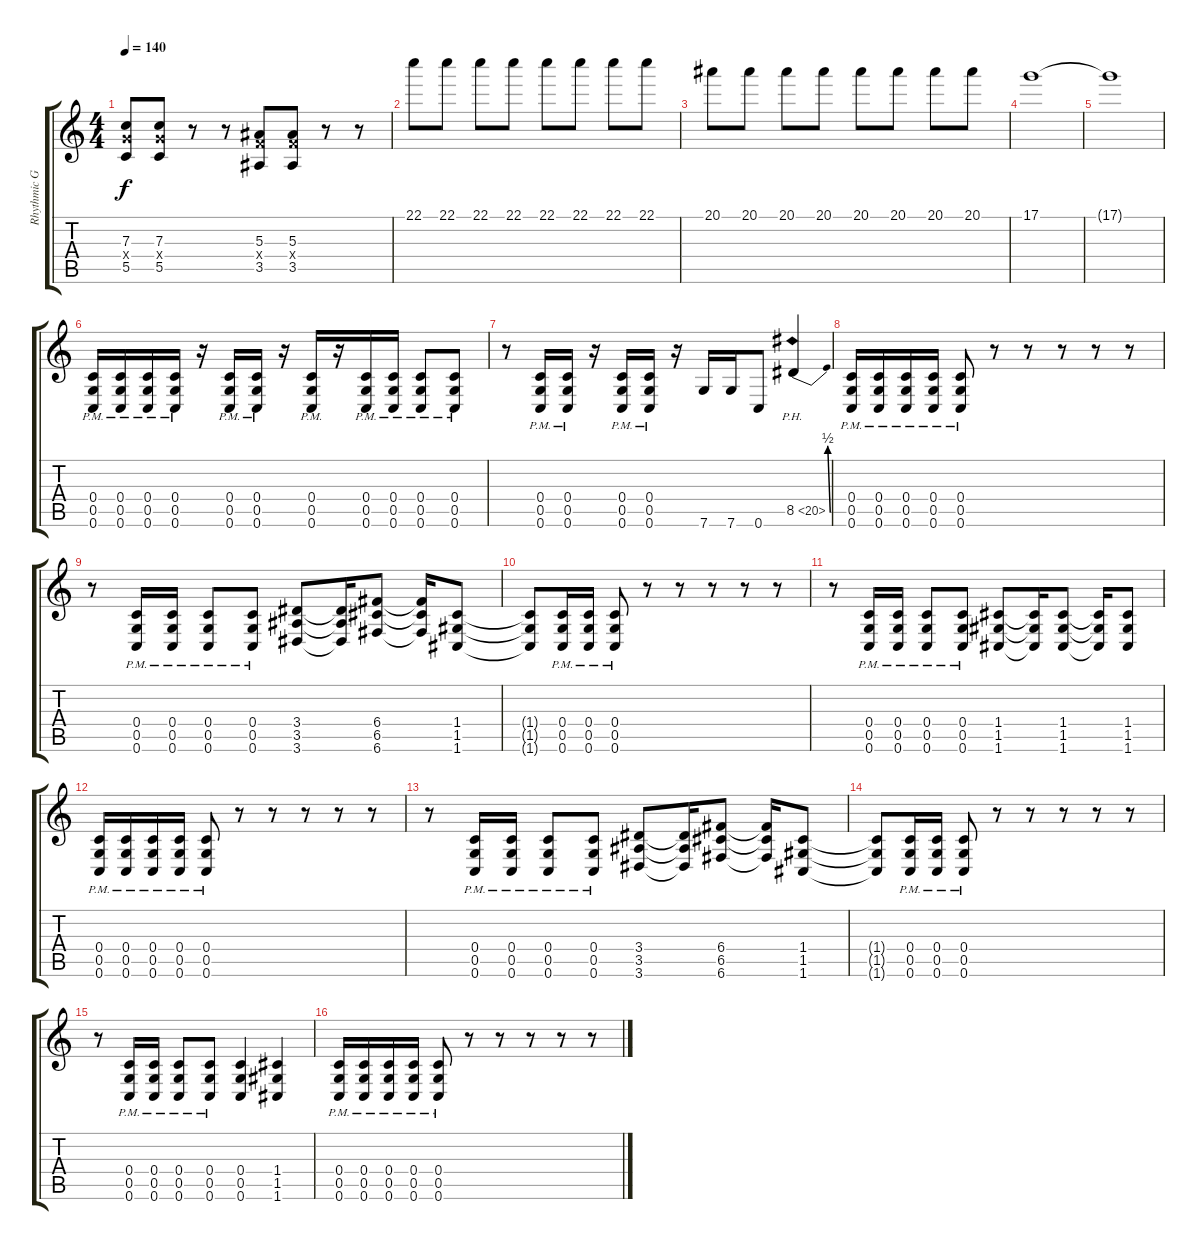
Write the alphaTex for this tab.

\track ("Rhythmic Guitar" "Rhythmic G") {instrument distortionguitar}
\staff {score tabs}
\tuning (D4 A3 F3 C3 G2 C2) {hide}
\ts (4 4)
\tempo 140
\clef g2
\ks c
(7.3 7.4{x} 5.5).8{dy f} (7.3 7.4{x} 5.5).8 r.8 r.8 (5.3 5.4{x} 3.5).8 (5.3 5.4{x} 3.5).8 r.8 r.8 |
22.1.8 22.1.8 22.1.8 22.1.8 22.1.8 22.1.8 22.1.8 22.1.8 |
20.1.8 20.1.8 20.1.8 20.1.8 20.1.8 20.1.8 20.1.8 20.1.8 |
17.1.1 |
17.1{t}.1 |
(0.4{pm} 0.5{pm} 0.6{pm}).16 (0.4{pm} 0.5{pm} 0.6{pm}).16 (0.4{pm} 0.5{pm} 0.6{pm}).16 (0.4{pm} 0.5{pm} 0.6{pm}).16 r.16 (0.4{pm} 0.5{pm} 0.6{pm}).16 (0.4{pm} 0.5{pm} 0.6{pm}).16 r.16 (0.4{pm} 0.5{pm} 0.6{pm}).16 r.16 (0.4{pm} 0.5{pm} 0.6{pm}).16 (0.4{pm} 0.5{pm} 0.6{pm}).16 (0.4{pm} 0.5{pm} 0.6{pm}).8 (0.4{pm} 0.5{pm} 0.6{pm}).8 |
r.8 (0.4{pm} 0.5{pm} 0.6{pm}).16 (0.4{pm} 0.5{pm} 0.6{pm}).16 r.16 (0.4{pm} 0.5{pm} 0.6{pm}).16 (0.4{pm} 0.5{pm} 0.6{pm}).16 r.16 7.6.16 7.6.16 0.6.8 8.5{be (bend 0 0 60 2) ph 12}.4 |
(0.4{pm} 0.5{pm} 0.6{pm}).16 (0.4{pm} 0.5{pm} 0.6{pm}).16 (0.4{pm} 0.5{pm} 0.6{pm}).16 (0.4{pm} 0.5{pm} 0.6{pm}).16 (0.4{pm} 0.5{pm} 0.6{pm}).8 r.8 r.8 r.8 r.8 r.8 |
r.8 (0.4{pm} 0.5{pm} 0.6{pm}).16 (0.4{pm} 0.5{pm} 0.6{pm}).16 (0.4{pm} 0.5{pm} 0.6{pm}).8 (0.4{pm} 0.5{pm} 0.6{pm}).8 (3.4 3.5 3.6).8 (3.4{t} 3.5{t} 3.6{t}).16 (6.4 6.5 6.6).8 (6.4{t} 6.5{t} 6.6{t}).16 (1.4 1.5 1.6).8 |
(1.4{t} 1.5{t} 1.6{t}).8 (0.4{pm} 0.5{pm} 0.6{pm}).16 (0.4{pm} 0.5{pm} 0.6{pm}).16 (0.4{pm} 0.5{pm} 0.6{pm}).8 r.8 r.8 r.8 r.8 r.8 |
r.8 (0.4{pm} 0.5{pm} 0.6{pm}).16 (0.4{pm} 0.5{pm} 0.6{pm}).16 (0.4{pm} 0.5{pm} 0.6{pm}).8 (0.4{pm} 0.5{pm} 0.6{pm}).8 (1.4 1.5 1.6).8 (1.4{t} 1.5{t} 1.6{t}).16 (1.4 1.5 1.6).8 (1.4{t} 1.5{t} 1.6{t}).16 (1.4 1.5 1.6).8 |
(0.4{pm} 0.5{pm} 0.6{pm}).16 (0.4{pm} 0.5{pm} 0.6{pm}).16 (0.4{pm} 0.5{pm} 0.6{pm}).16 (0.4{pm} 0.5{pm} 0.6{pm}).16 (0.4{pm} 0.5{pm} 0.6{pm}).8 r.8 r.8 r.8 r.8 r.8 |
r.8 (0.4{pm} 0.5{pm} 0.6{pm}).16 (0.4{pm} 0.5{pm} 0.6{pm}).16 (0.4{pm} 0.5{pm} 0.6{pm}).8 (0.4{pm} 0.5{pm} 0.6{pm}).8 (3.4 3.5 3.6).8 (3.4{t} 3.5{t} 3.6{t}).16 (6.4 6.5 6.6).8 (6.4{t} 6.5{t} 6.6{t}).16 (1.4 1.5 1.6).8 |
(1.4{t} 1.5{t} 1.6{t}).8 (0.4{pm} 0.5{pm} 0.6{pm}).16 (0.4{pm} 0.5{pm} 0.6{pm}).16 (0.4{pm} 0.5{pm} 0.6{pm}).8 r.8 r.8 r.8 r.8 r.8 |
r.8 (0.4{pm} 0.5{pm} 0.6{pm}).16 (0.4{pm} 0.5{pm} 0.6{pm}).16 (0.4{pm} 0.5{pm} 0.6{pm}).8 (0.4{pm} 0.5{pm} 0.6{pm}).8 (0.4 0.5 0.6).4 (1.4 1.5 1.6).4 |
(0.4{pm} 0.5{pm} 0.6{pm}).16 (0.4{pm} 0.5{pm} 0.6{pm}).16 (0.4{pm} 0.5{pm} 0.6{pm}).16 (0.4{pm} 0.5{pm} 0.6{pm}).16 (0.4{pm} 0.5{pm} 0.6{pm}).8 r.8 r.8 r.8 r.8 r.8
